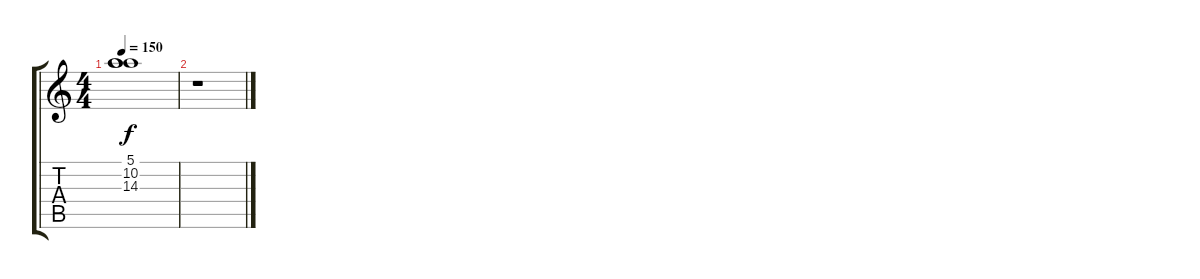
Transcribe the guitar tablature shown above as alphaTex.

\track "" {instrument overdrivenguitar}
\staff {score tabs}
\tuning (E4 B3 G3 D3 A2 E2) {hide}
\ts (4 4)
\tempo 150
\clef g2
\ks c
(5.1{t} 10.2{t} 14.3{t}).1{dy f} |
r.1
